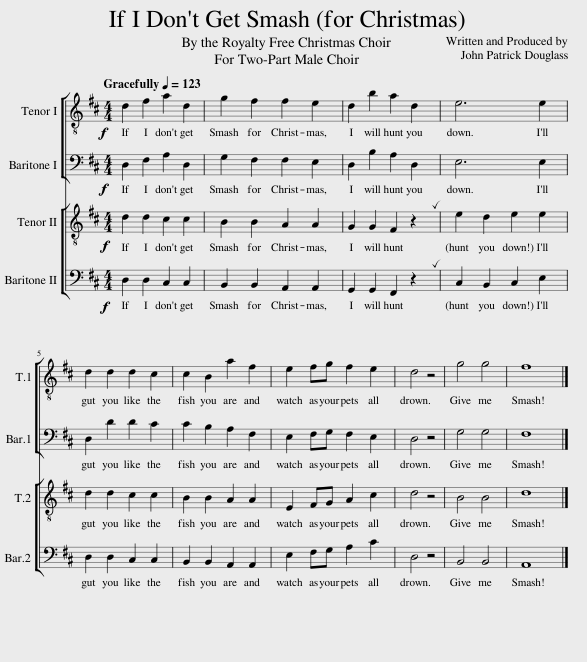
X:1
%%score [ 1 2 ] [ 3 4 ]
L:1/8
Q:1/4=123
M:4/4
I:linebreak $
K:D
V:1 treble-8
V:2 bass
V:3 treble-8
V:4 bass
V:1
!f! d2 f2 a2 d2 | g2 f2 f2 e2 | d2 b2 a2 d2 | e6 e2 |$ d2 d2 d2 c2 | %5
 c2 B2 a2 f2 | e2 fg f2 e2 | d4 z4 | g4 g4 | f8 |] %10
V:2
!f! D,2 F,2 A,2 D,2 | G,2 F,2 F,2 E,2 | D,2 B,2 A,2 D,2 | E,6 E,2 |$ D,2 D2 D2 C2 | %5
 C2 B,2 A,2 F,2 | E,2 F,G, F,2 E,2 | D,4 z4 | G,4 G,4 | F,8 |] %10
V:3
!f! d2 d2 c2 c2 | B2 B2 A2 A2 | G2 G2 F2 !breath!z2 | e2 d2 e2 e2 |$ d2 d2 c2 c2 | %5
 B2 B2 A2 A2 | E2 FG A2 c2 | d4 z4 | B4 B4 | d8 |] %10
V:4
!f! D,2 D,2 C,2 C,2 | B,,2 B,,2 A,,2 A,,2 | G,,2 G,,2 F,,2 !breath!z2 | C,2 B,,2 C,2 E,2 |$ D,2 D,2 C,2 C,2 | %5
 B,,2 B,,2 A,,2 A,,2 | E,2 F,G, A,2 C2 | D,4 z4 | B,,4 B,,4 | A,,8 |] %10
